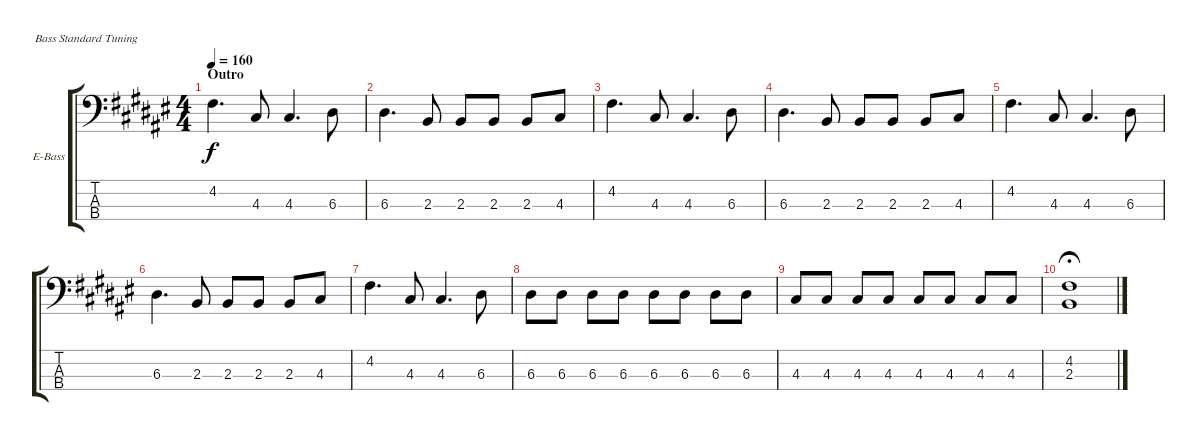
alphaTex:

\bracketExtendMode groupsimilarinstruments
\firstSystemTrackNameOrientation horizontal
\otherSystemsTrackNameOrientation horizontal
\track ("Bass" "E-Bass") {instrument electricbasspick}
\staff {score tabs}
\tuning (G2 D2 A1 E1)
\ts (4 4)
\section ("" "Outro")
\tempo 160
\clef f4
\ks d#minor
4.2.4{d dy f} 4.3.8 4.3.4{d} 6.3.8 |
6.3.4{d} 2.3.8 2.3.8 2.3.8 2.3.8 4.3.8 |
4.2.4{d} 4.3.8 4.3.4{d} 6.3.8 |
6.3.4{d} 2.3.8 2.3.8 2.3.8 2.3.8 4.3.8 |
4.2.4{d} 4.3.8 4.3.4{d} 6.3.8 |
6.3.4{d} 2.3.8 2.3.8 2.3.8 2.3.8 4.3.8 |
4.2.4{d} 4.3.8 4.3.4{d} 6.3.8 |
6.3.8 6.3.8 6.3.8 6.3.8 6.3.8 6.3.8 6.3.8 6.3.8 |
4.3.8 4.3.8 4.3.8 4.3.8 4.3.8 4.3.8 4.3.8 4.3.8 |
\tempo (30 hide)
(4.2 2.3).1{fermata (medium 1)}
